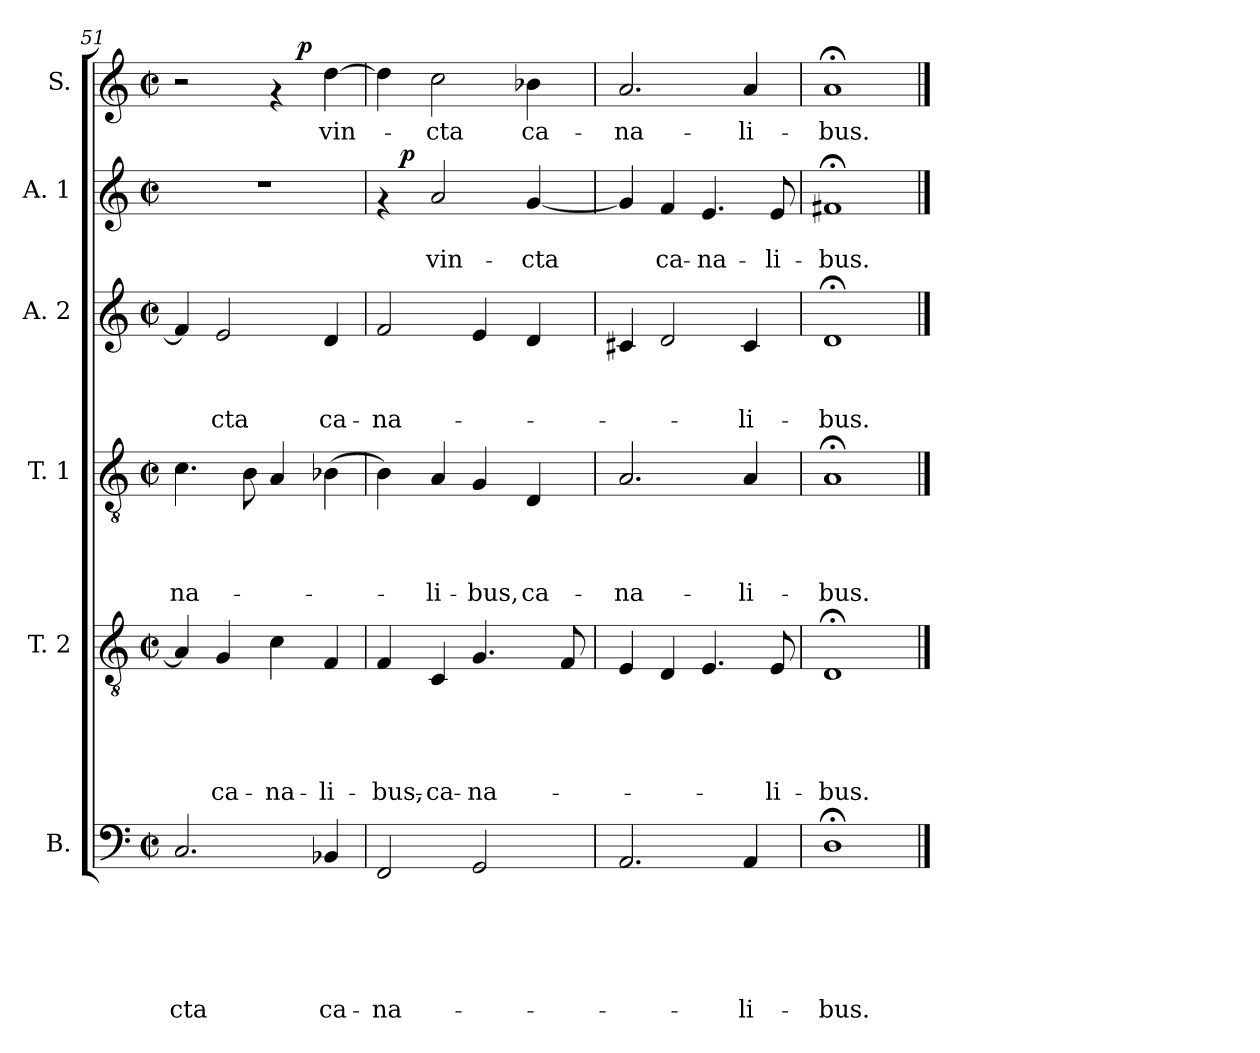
**kern	**text	**text	**text	**text	**text	**text	**kern	**text	**text	**text	**text	**text	**kern	**text	**text	**text	**text	**kern	**text	**text	**text	**kern	**text	**text	**dynam	**kern	**text	**dynam
*part6	*part6	*part6	*part6	*part6	*part6	*part6	*part5	*part5	*part5	*part5	*part5	*part5	*part4	*part4	*part4	*part4	*part4	*part3	*part3	*part3	*part3	*part2	*part2	*part2	*part2	*part1	*part1	*part1
*staff6	*staff6	*staff6	*staff6	*staff6	*staff6	*staff6	*staff5	*staff5	*staff5	*staff5	*staff5	*staff5	*staff4	*staff4	*staff4	*staff4	*staff4	*staff3	*staff3	*staff3	*staff3	*staff2	*staff2	*staff2	*staff2	*staff1	*staff1	*staff1
*I"B.	*	*	*	*	*	*	*I"T. 2	*	*	*	*	*	*I"T. 1	*	*	*	*	*I"A. 2	*	*	*	*I"A. 1	*	*	*	*I"S.	*	*
*clefF4	*	*	*	*	*	*	*clefGv2	*	*	*	*	*	*clefGv2	*	*	*	*	*clefG2	*	*	*	*clefG2	*	*	*	*clefG2	*	*
*k[]	*	*	*	*	*	*	*k[]	*	*	*	*	*	*k[]	*	*	*	*	*k[]	*	*	*	*k[]	*	*	*	*k[]	*	*
*C:	*	*	*	*	*	*	*C:	*	*	*	*	*	*C:	*	*	*	*	*C:	*	*	*	*C:	*	*	*	*C:	*	*
*M2/2	*	*	*	*	*	*	*M2/2	*	*	*	*	*	*M2/2	*	*	*	*	*M2/2	*	*	*	*M2/2	*	*	*	*M2/2	*	*
*met(c|)	*	*	*	*	*	*	*met(c|)	*	*	*	*	*	*met(c|)	*	*	*	*	*met(c|)	*	*	*	*met(c|)	*	*	*	*met(c|)	*	*
=51	=51	=51	=51	=51	=51	=51	=51	=51	=51	=51	=51	=51	=51	=51	=51	=51	=51	=51	=51	=51	=51	=51	=51	=51	=51	=51	=51	=51
!	!	!	!	!	!	!LO:LY:b	!	!	!	!	!	!	!	!	!	!	!LO:LY:b	!	!	!	!	!	!	!	!	!	!	!
*	*	*	*	*	*	*	*	*	*	*	*	*	*	*	*	*	*	*	*	*	*	*	*	*	*	*^	*	*
2.C/	.	.	.	.	.	-cta	4A/]	.	.	.	.	.	4.c\	.	.	.	-na-	4f/]	.	.	.	1r	.	.	.	2r	2ryy	.	.
!	!	!	!	!	!	!	!	!	!	!	!	!LO:LY:b	!	!	!	!	!	!	!	!	!LO:LY:b	!	!	!	!	!	!	!	!
.	.	.	.	.	.	.	4G/	.	.	.	.	ca-	.	.	.	.	.	2e/	.	.	-cta	.	.	.	.	.	.	.	.
.	.	.	.	.	.	.	.	.	.	.	.	.	8B\	.	.	.	.	.	.	.	.	.	.	.	.	.	.	.	.
!	!	!	!	!	!	!	!	!	!	!	!	!LO:LY:b	!	!	!	!	!	!	!	!	!	!	!	!	!	!	!	!	!
.	.	.	.	.	.	.	4c\	.	.	.	.	-na-	4A/	.	.	.	.	.	.	.	.	.	.	.	.	4rf	8ryy	.	.
!	!	!	!	!	!	!	!	!	!	!	!	!	!	!	!	!	!	!	!	!	!	!	!	!	!	!	!	!	!LO:DY:a
.	.	.	.	.	.	.	.	.	.	.	.	.	.	.	.	.	.	.	.	.	.	.	.	.	.	.	4.ryy	.	p
!	!	!	!	!	!	!LO:LY:b	!	!	!	!	!	!LO:LY:b	!	!	!	!	!	!	!	!	!LO:LY:b	!	!	!	!	!	!	!LO:LY:b	!
4BB-X/	.	.	.	.	.	ca-	4F/	.	.	.	.	-li-	(>4B-X\	.	.	.	.	4d/	.	.	ca-	.	.	.	.	[>4dd\	.	vin-	.
=52	=52	=52	=52	=52	=52	=52	=52	=52	=52	=52	=52	=52	=52	=52	=52	=52	=52	=52	=52	=52	=52	=52	=52	=52	=52	=52	=52	=52	=52
!	!	!	!	!	!	!LO:LY:b	!	!	!	!	!	!LO:LY:b	!	!	!	!	!	!	!	!	!LO:LY:b	!	!	!	!	!	!	!	!
*	*	*	*	*	*	*	*	*	*	*	*	*	*	*	*	*	*	*	*	*	*	*^	*	*	*	*v	*v	*	*
2FF/	.	.	.	.	.	-na-	4F/	.	.	.	.	-bus,-	4B\)	.	.	.	.	2f/	.	.	-na-	4rf	16.ryy	.	.	.	4dd\]	.	.
!	!	!	!	!	!	!	!	!	!	!	!	!	!	!	!	!	!	!	!	!	!	!	!	!	!	!LO:DY:b	!	!	!
.	.	.	.	.	.	.	.	.	.	.	.	.	.	.	.	.	.	.	.	.	.	.	2ryy	.	.	p	.	.	.
!	!	!	!	!	!	!	!	!	!	!	!	!LO:LY:b	!	!	!	!	!LO:LY:b	!	!	!	!	!	!	!	!LO:LY:b	!	!	!LO:LY:b	!
.	.	.	.	.	.	.	4C/	.	.	.	.	-ca-	4A/	.	.	.	-li-	.	.	.	.	2a/	.	.	vin-	.	2cc\	-cta	.
!	!	!	!	!	!	!	!	!	!	!	!	!LO:LY:b	!	!	!	!	!LO:LY:b	!	!	!	!	!	!	!	!	!	!	!	!
2GG/	.	.	.	.	.	.	4.G/	.	.	.	.	-na-	4G/	.	.	.	-bus,	4e/	.	.	.	.	.	.	.	.	.	.	.
.	.	.	.	.	.	.	.	.	.	.	.	.	.	.	.	.	.	.	.	.	.	.	4ryy	.	.	.	.	.	.
!	!	!	!	!	!	!	!	!	!	!	!	!	!	!	!	!	!LO:LY:b	!	!	!	!	!	!	!	!LO:LY:b	!	!	!LO:LY:b	!
.	.	.	.	.	.	.	.	.	.	.	.	.	4D/	.	.	.	ca-	4d/	.	.	.	[>4g/	.	.	-cta	.	4b-X\	ca-	.
.	.	.	.	.	.	.	.	.	.	.	.	.	.	.	.	.	.	.	.	.	.	.	8ryy	.	.	.	.	.	.
.	.	.	.	.	.	.	8F/	.	.	.	.	.	.	.	.	.	.	.	.	.	.	.	.	.	.	.	.	.	.
.	.	.	.	.	.	.	.	.	.	.	.	.	.	.	.	.	.	.	.	.	.	.	32ryy	.	.	.	.	.	.
=53	=53	=53	=53	=53	=53	=53	=53	=53	=53	=53	=53	=53	=53	=53	=53	=53	=53	=53	=53	=53	=53	=53	=53	=53	=53	=53	=53	=53	=53
!	!	!	!	!	!	!	!	!	!	!	!	!	!	!	!	!	!LO:LY:b	!	!	!	!	!	!	!	!	!	!	!LO:LY:b	!
*	*	*	*	*	*	*	*	*	*	*	*	*	*	*	*	*	*	*	*	*	*	*v	*v	*	*	*	*	*	*
2.AA/	.	.	.	.	.	.	4E/	.	.	.	.	.	2.A/	.	.	.	-na-	4c#X/	.	.	.	4g/]	.	.	.	2.a/	-na-	.
!	!	!	!	!	!	!	!	!	!	!	!	!	!	!	!	!	!	!	!	!	!	!	!	!LO:LY:b	!	!	!	!
.	.	.	.	.	.	.	4D/	.	.	.	.	.	.	.	.	.	.	2d/	.	.	.	4f/	.	ca-	.	.	.	.
!	!	!	!	!	!	!	!	!	!	!	!	!	!	!	!	!	!	!	!	!	!	!	!	!LO:LY:b	!	!	!	!
.	.	.	.	.	.	.	4.E/	.	.	.	.	.	.	.	.	.	.	.	.	.	.	4.e/	.	-na-	.	.	.	.
!	!	!	!	!	!	!LO:LY:b	!	!	!	!	!	!	!	!	!	!	!LO:LY:b	!	!	!	!LO:LY:b	!	!	!	!	!	!LO:LY:b	!
4AA/	.	.	.	.	.	-li-	.	.	.	.	.	.	4A/	.	.	.	-li-	4c#/	.	.	-li-	.	.	.	.	4a/	-li-	.
!	!	!	!	!	!	!	!	!	!	!	!	!LO:LY:b	!	!	!	!	!	!	!	!	!	!	!	!LO:LY:b	!	!	!	!
.	.	.	.	.	.	.	8E/	.	.	.	.	-li-	.	.	.	.	.	.	.	.	.	8e/	.	-li-	.	.	.	.
=54	=54	=54	=54	=54	=54	=54	=54	=54	=54	=54	=54	=54	=54	=54	=54	=54	=54	=54	=54	=54	=54	=54	=54	=54	=54	=54	=54	=54
!	!	!	!	!	!	!LO:LY:b	!	!	!	!	!	!LO:LY:b	!	!	!	!	!LO:LY:b	!	!	!	!LO:LY:b	!	!	!LO:LY:b	!	!	!LO:LY:b	!
1D;	.	.	.	.	.	-bus.	1D;<	.	.	.	.	-bus.	1A;<	.	.	.	-bus.	1d;<	.	.	-bus.	1f#X;<	.	-bus.	.	1a;<	-bus.	.
==	==	==	==	==	==	==	==	==	==	==	==	==	==	==	==	==	==	==	==	==	==	==	==	==	==	==	==	==
*-	*-	*-	*-	*-	*-	*-	*-	*-	*-	*-	*-	*-	*-	*-	*-	*-	*-	*-	*-	*-	*-	*-	*-	*-	*-	*-	*-	*-
